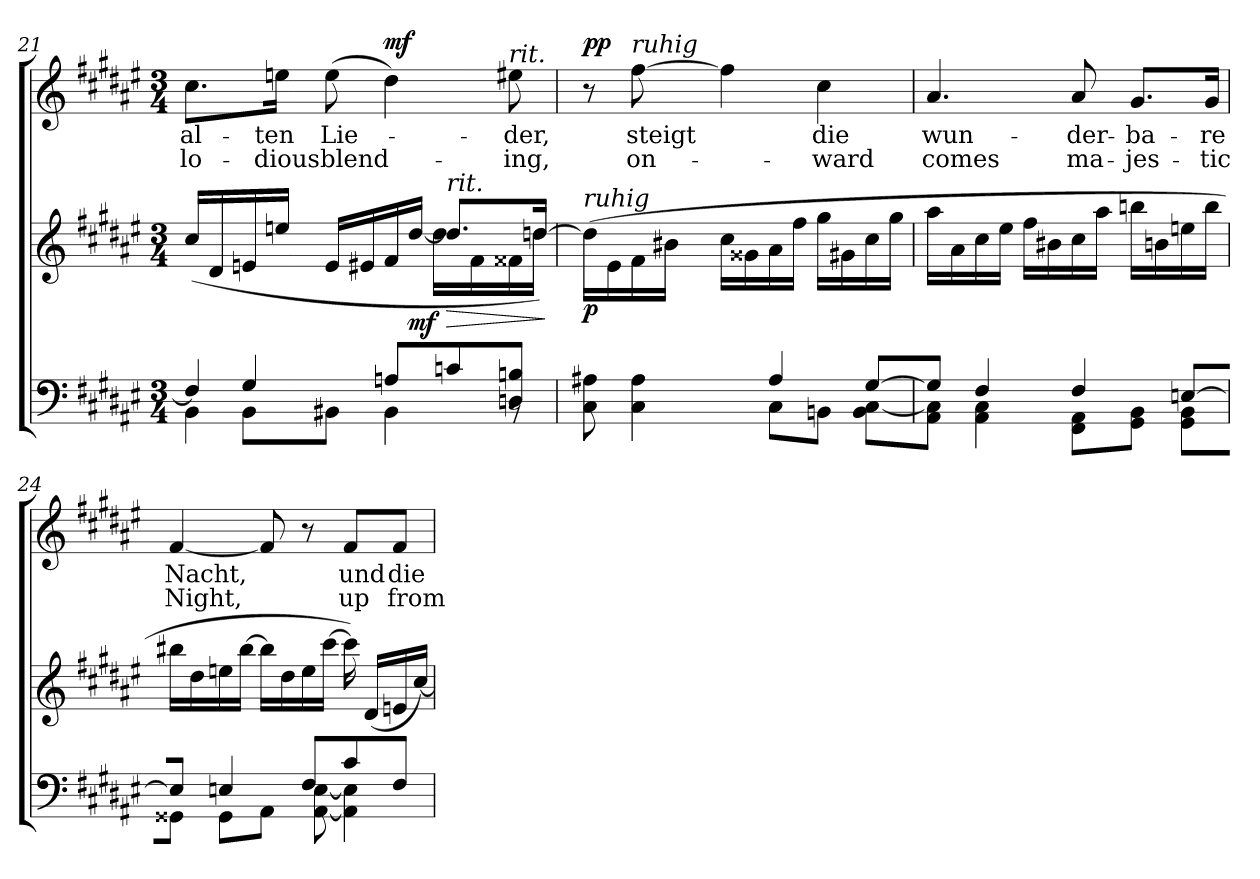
**kern	**kern	**dynam	**kern	**text	**text	**dynam
*part2	*part2	*part2	*part1	*part1	*part1	*part1
*staff3	*staff2	*staff2/3	*staff1	*staff1	*staff1	*staff1
*clefF4	*clefG2	*	*clefG2	*	*	*
*k[f#c#g#d#a#e#]	*k[f#c#g#d#a#e#]	*	*k[f#c#g#d#a#e#]	*	*	*
*M3/4	*M3/4	*	*M3/4	*	*	*
=21	=21	=21	=21	=21	=21	=21
*^	*^	*	*	*	*	*
!	!	!	!	!	!	!LO:LY:b	!LO:LY:b	!
8F##/J]	8BB\J	(16cc#/LL	4rgyy	.	8.cc#\L	-al-	-lo-	.
.	.	16d#/	.	.	.	.	.	.
4G#/	8BB\L	16en/	.	.	.	.	.	.
!	!	!	!	!	!	!LO:LY:b	!LO:LY:b	!
.	.	16een/JJ	.	.	16een\Jk	-ten	-dious	.
!	!	!	!	!	!	!LO:LY:b	!LO:LY:b	!
.	8BB#X\J	16e/LL	4reyy	.	(8ee\	Lie-	blend-	.
.	.	16e#X/	.	.	.	.	.	.
!	!	!	!	!	!	!	!	!LO:DY:a
8An/L	4BB#\	16f#/	.	.	4dd#\)	.	.	mf
!	!	!	!	!LO:DY:b	!	!	!	!
.	.	[16dd#/JJ	.	mf	.	.	.	.
!	!	!LO:TX:a:i:t=rit.	!	!	!	!	!	!
!	!	!	!	!LO:HP:b	!	!	!	!
8cn/	.	8.dd#/L]	16dd#\LL	>	.	.	.	.
.	.	.	16f#\	.	.	.	.	.
!	!	!	!	!	!LO:TX:a:i:t=rit.	!	!	!
!	!	!	!	!	!	!LO:LY:b	!LO:LY:b	!
8Dn/ 8Bn/J	8rBB	.	16f##X\	.	8ee#X\	-der,	-ing,	.
.	.	[16ddn/Jk)	16dd\JJ	.	.	.	.	.
*v	*v	*	*	*	*	*	*	*
*	*v	*v	*	*	*	*	*
.	.	]	.	.	.	.
!!LO:PB:g=z
=22	=22	=22	=22	=22	=22	=22
*^	*	*	*	*	*	*
!	!	!LO:TX:a:i:t=ruhig	!	!	!	!	!
!	!	!	!LO:DY:b	!	!	!	!LO:DY:a
4.rAyy	8C#\ 8A#X\	(>16ddn\LL]	p	8r	.	.	pp
.	.	16e#\	.	.	.	.	.
!	!	!	!	!LO:TX:a:i:t=ruhig	!	!	!
!	!	!	!	!	!LO:LY:b	!LO:LY:b	!
.	4C#\ 4A#\	16f#\	.	[8ff#\	steigt	on-	.
.	.	16b#X\JJ	.	.	.	.	.
.	.	16cc#\LL	.	4ff#\]	.	.	.
.	.	16g##X\	.	.	.	.	.
4A#/	8C#\L	16a#\	.	.	.	.	.
.	.	16ff#\JJ	.	.	.	.	.
!	!	!	!	!	!LO:LY:b	!LO:LY:b	!
.	8BBn\J	16gg#\LL	.	4cc#\	die	-ward	.
.	.	16g#X\	.	.	.	.	.
[8G#/L	8BB\ [8C#\L	16cc#\	.	.	.	.	.
.	.	16gg#\JJ	.	.	.	.	.
=23	=23	=23	=23	=23	=23	=23	=23
!	!	!	!	!	!LO:LY:b	!LO:LY:b	!
8G#/J]	8AA#\ 8C#\]J	16aa#\LL	.	4.a#/	wun-	comes	.
.	.	16a#\	.	.	.	.	.
4F#/	4AA#\ 4C#\	16cc#\	.	.	.	.	.
.	.	16ee#\JJ	.	.	.	.	.
.	.	16ff#\LL	.	.	.	.	.
.	.	16b#X\	.	.	.	.	.
!	!	!	!	!	!LO:LY:b	!LO:LY:b	!
4F#/	8FF#\ 8AA#\L	16cc#\	.	8a#/	-der-	ma-	.
.	.	16aa#\JJ	.	.	.	.	.
!	!	!	!	!	!LO:LY:b	!LO:LY:b	!
.	8GG#\ 8BB\J	16bbn\LL	.	8.g#/L	-ba-	-jes-	.
.	.	16bn\	.	.	.	.	.
[8En/L	8GG#\ 8BB\L	16een\	.	.	.	.	.
!	!	!	!	!	!LO:LY:b	!LO:LY:b	!
.	.	16bb\JJ	.	16g#/Jk	-re	-tic	.
=24	=24	=24	=24	=24	=24	=24	=24
!	!	!	!	!	!LO:LY:b	!LO:LY:b	!
8E/J]	8GG##X\J	16bb#X\LL	.	[4f#/	Nacht,	Night,	.
.	.	16dd#\	.	.	.	.	.
4En/	8GG##\L	16een\	.	.	.	.	.
.	.	[16bb#\JJ	.	.	.	.	.
.	8AA#\J	16bb#\LL]	.	8f#/]	.	.	.
.	.	16dd#\	.	.	.	.	.
8F#/L	[8AA#\ [8E\	16ee\	.	8r	.	.	.
.	.	[16ccc#\JJ	.	.	.	.	.
!	!	!	!	!	!LO:LY:b	!LO:LY:b	!
8c#/	4AA#\] 4E\]	16ccc#\])	.	8f#/L	und	up	.
.	.	(16d#/LL	.	.	.	.	.
!	!	!	!	!	!LO:LY:b	!LO:LY:b	!
8F#/J	.	16en/	.	8f#/J	die	from	.
.	.	[16cc#/JJ)	.	.	.	.	.
*v	*v	*	*	*	*	*	*
=	=	=	=	=	=	=
*-	*-	*-	*-	*-	*-	*-
